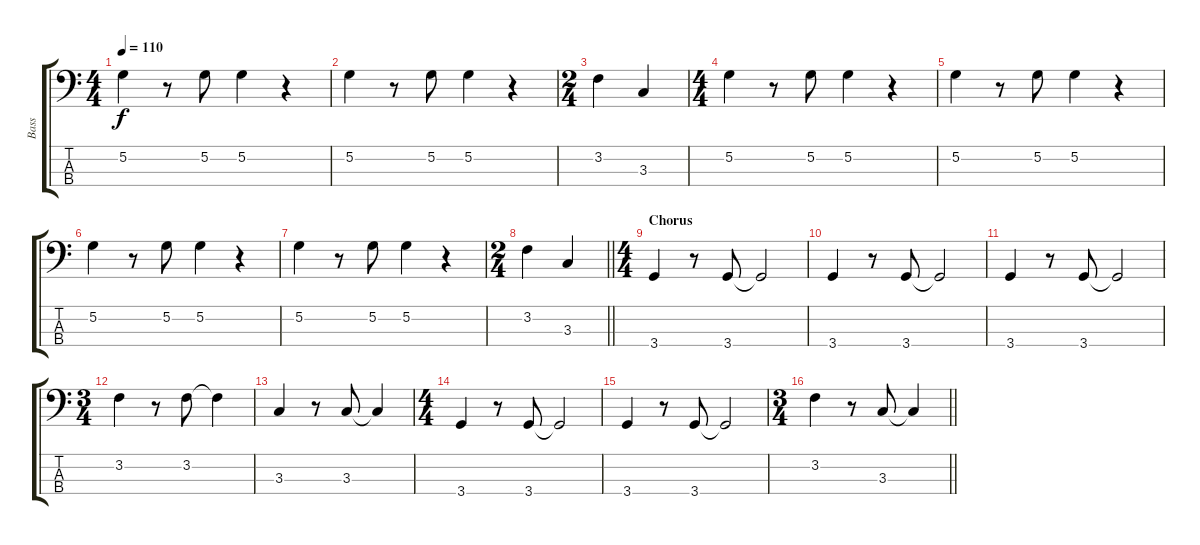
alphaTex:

\track ("Bass" "Bass") {instrument electricbassfinger}
\staff {score tabs}
\tuning (G2 D2 A1 E1) {hide}
\ts (4 4)
\tempo 110
\clef f4
\ks c
5.2.4{dy f} r.8 5.2.8 5.2.4 r.4 |
5.2.4 r.8 5.2.8 5.2.4 r.4 |
\ts (2 4)
3.2.4 3.3.4 |
\ts (4 4)
5.2.4 r.8 5.2.8 5.2.4 r.4 |
5.2.4 r.8 5.2.8 5.2.4 r.4 |
5.2.4 r.8 5.2.8 5.2.4 r.4 |
5.2.4 r.8 5.2.8 5.2.4 r.4 |
\ts (2 4)
\barLineRight lightlight
3.2.4 3.3.4 |
\ts (4 4)
\section ("" "Chorus")
3.4.4 r.8 3.4.8 3.4{t}.2 |
3.4.4 r.8 3.4.8 3.4{t}.2 |
3.4.4 r.8 3.4.8 3.4{t}.2 |
\ts (3 4)
3.2.4 r.8 3.2.8 3.2{t}.4 |
3.3.4 r.8 3.3.8 3.3{t}.4 |
\ts (4 4)
3.4.4 r.8 3.4.8 3.4{t}.2 |
3.4.4 r.8 3.4.8 3.4{t}.2 |
\ts (3 4)
\barLineRight lightlight
3.2.4 r.8 3.3.8 3.3{t}.4
